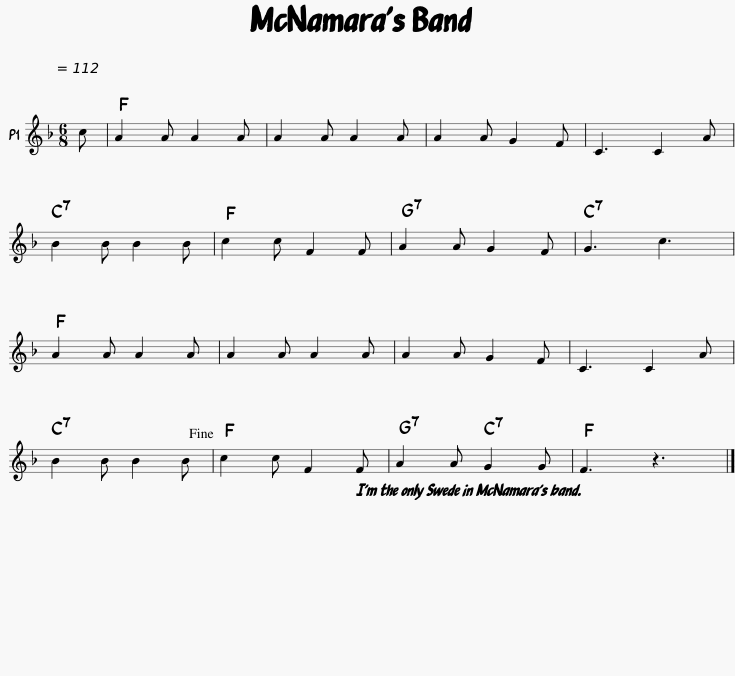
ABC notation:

X:1
L:1/8
M:6/8
I:linebreak $
K:F
V:1 treble
V:1
 c | A2 A A2 A | A2 A A2 A | A2 A G2 F | C3 C2 A |$ %5
 B2 B B2 B | c2 c F2 F | A2 A G2 F | G3 c3 |$ A2 A A2 A | %10
 A2 A A2 A | A2 A G2 F | C3 C2 A |$ B2 B B2 B!fine! | c2 c F2 F | %15
 A2 A G2 G | F3 z3 |] %17
